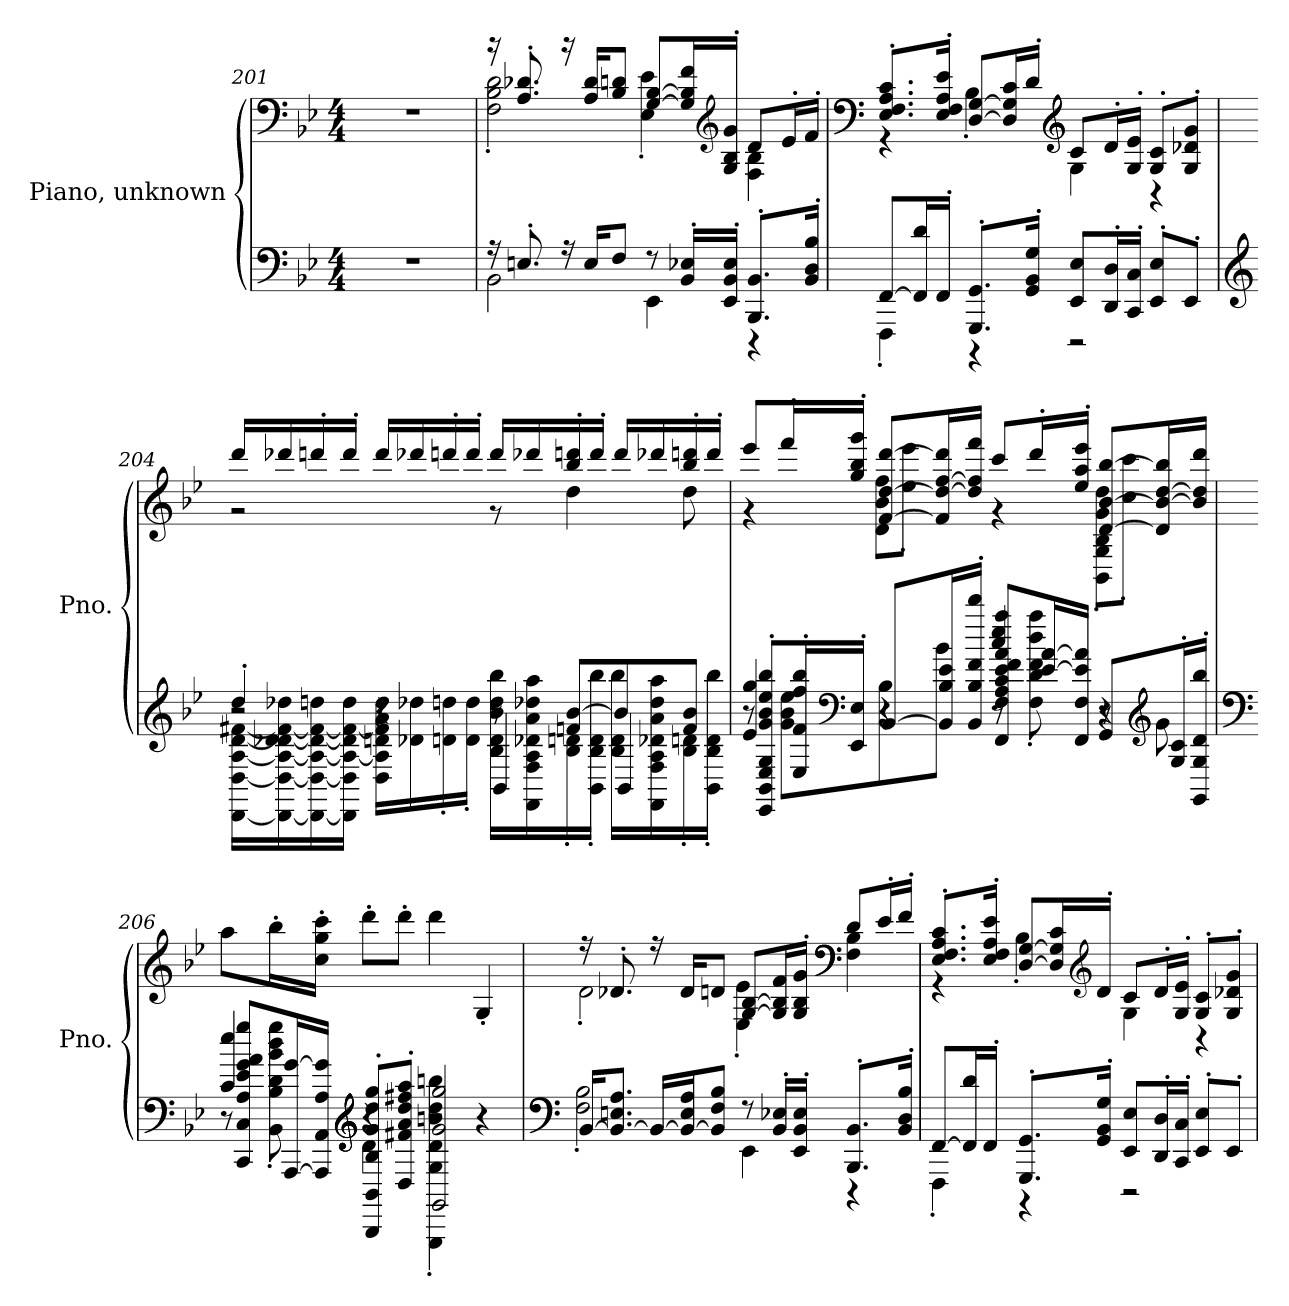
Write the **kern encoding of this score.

**kern	**kern
*part1	*part1
*staff2	*staff1
*I"Piano, unknown	*
*I'Pno.	*
*clefF4	*clefF4
*k[b-e-]	*k[b-e-]
*M4/4	*M4/4
=201	=201
1r	1r
!!LO:LB:g=z
=202	=202
*^	*^
16r	2BB-\	16r	2F\' 2B-\' 2d\'
8.En'/	.	8.A/' 8.d-X/'	.
16r	.	16r	.
16E/KL	.	16A/ 16d-/KL	.
8F/J	.	8B-/ 8dn/J	.
8r	4EE-\	[8G/ [8B-/L	4E-\' 4e-\'
16BB-/' 16E-X/'LL	.	16G/] 16B-/] 16f/L	.
*	*	*clefG2	*
16EE-/' 16BB-/' 16E-/'JJ	.	16G/' 16B-/' 16g/'JJ	.
8.BBB-/' 8.BB-/'L	4r	8d/L	4F\ 4B-\
.	.	16e-'/L	.
16BB-/' 16D/' 16B-/'Jk	.	16f'/JJ	.
=203	=203	=203	=203
*	*	*clefF4	*
[8FF/L	4FFF'\	8.E-/' 8.F/' 8.A/' 8.c/'L	4r
16FF/] 16d/L	.	.	.
16FF'/JJ	.	16E-/' 16F/' 16A/' 16e-/'Jk	.
8.GGG/' 8.GG/'L	4r	[8D/ [8G/L	4B-'\
.	.	16D/] 16G/] 16c/L	.
16GG/' 16BB-/' 16G/'Jk	.	16d'/JJ	.
*	*	*clefG2	*
8EE-/ 8E-/L	2r	8c/L	4G\
16DD/' 16D/'L	.	16d'/L	.
16CC/' 16C/'JJ	.	16G/' 16e-/'JJ	.
8EE-/' 8E-/'L	.	8G/' 8c/'L	4r
8EE-'/J	.	8G/' 8d-X/' 8g/'J	.
*v	*v	*	*
!!LO:LB:g=z	!!
=204	=204	=204
*clefG2	*	*
*^	*	*
*	*^	*	*
2r	[16DD\ [16D\ [16A\ [16d\ [16f#X\LL	4dd'/	16ddd/LL	2r
.	16DD\_ 16D\_ 16A\_ 16d-X\ 16d\_ 16f#\_ 16dd-X\	.	16ddd-X/	.
.	16DD\_ 16D\_ 16A\_ 16d\_ 16f#\_ 16ddn\	.	16dddn'/	.
.	16DD\] 16D\] 16A\_ 16d\] 16f#\_ 16dd\JJ	.	16ddd'/JJ	.
.	16D\ 16A\] 16dn\ 16f#\] 16a\ 16dd\LL	4r	16ddd/LL	.
.	16d-X\ 16dd-X\	.	16ddd-X/	.
.	16dn\' 16ddn\'	.	16dddn'/	.
.	16d\' 16dd\'JJ	.	16ddd'/JJ	.
8r	16B-\ 16d\ 16b-\ 16dd\ 16bb-\LL	4BB-/	16ddd/LL	8r
.	16FF\ 16F\ 16A\ 16d-X\ 16a\ 16dd-X\ 16aa\	.	16ddd-X/	.
8fn/ [8b-/L	16B-\' 16dn\'	.	16bb-/' 16dddn/'	4dd\
.	16BB-\' 16B-\' 16d\' 16bb-\'JJ	.	16ddd'/JJ	.
8b-/]	16B-\ 16d\ 16bb-\LL	4BB-/	16ddd/LL	.
.	16FF\ 16F\ 16A\ 16d-X\ 16a\ 16dd-\ 16aa\	.	16ddd-X/	.
8f/ 8b-/J	16B-\' 16dn\'	.	16bb-/' 16dddn/'	8dd\
.	16BB-\' 16B-\' 16d\' 16bb-\'JJ	.	16ddd'/JJ	.
!!LO:LB:g=z	!!
=205	=205	=205	=205	=205
4e-/ 4gg/	8r	8EE-/' 8BB-/' 8E-/' 8G/' 8g/' 8b-/' 8ee-/' 8bb-/'L	8eee-/L	4r
.	8g\ 8b-\ 8ee-\L	16E-/' 16f/' 16ff/' 16bb-/'L	16fff'/L	.
*clefF4	*	*	*	*
.	.	16EE-/' 16E-/'JJ	16gg/' 16bb-/' 16ggg/'JJ	.
4r	8B-\	[8BB-/L	[8f/ [8dd/ [8ddd/L	8d\ 8b-\ 8ff\L
.	8b-\J	16BB-/] 16B-/ 16e-/L	16f/] 16dd/_ [16ff/ 16ddd/]L	8ee-\' 8eee-\'J
.	.	16BB-/' 16B-/' 16f/' 16ddd/'JJ	16dd/] 16ff/] 16fff/JJ	.
4cc/ 4ee-/	8r	8FF/ 8F/ 8A/ 8c/ 8e-/ 8f/ 8a/ 8aa/L	8ccc/L	4r
.	8F\' 8d\' 8f\' 8dd\' 8aa\'	[16e-/ [16a/L	16ddd'/L	.
.	.	16FF/ 16F/ 16e-/] 16a/]JJ	16ee-/' 16aa/' 16eee-/'JJ	.
4r	8r	8GG/L	[8d/ [8b-/ [8bb-/L	8BB-\' 8G\' 8B-\' 8g\' 8dd\'L
*clefG2	*	*	*	*
.	8g\	16G/' 16c/'L	16d/] 16b-/_ [16dd/ 16bb-/]L	8cc\' 8ccc\'J
.	.	16GG/' 16G/' 16d/' 16bb-/'JJ	16b-/] 16dd/] 16ddd/JJ	.
*	*	*	*v	*v
=206	=206	=206	=206
*clefF4	*	*	*
4c/ 4ee-/	8r	8CC/ 8C/ 8A/ 8e-/ 8g/ 8a/ 8gg/L	8aa\L
.	8BB-\' 8B-\' 8d\' 8b-\' 8dd\' 8gg\'	[16AAA/ [16g/L	16bb-'\L
.	.	16AAA/] 16AA/ 16A/ 16g/]JJ	16cc\' 16gg\' 16ccc\'JJ
*clefG2	*	*	*
4r	4d\	8BBB-/' 8BB-/' 8B-/' 8g/' 8dd/' 8gg/'L	8ddd'\L
.	.	8D/' 8f#X/' 8a/' 8dd/' 8ff#X/' 8aa/'J	8ddd'\J
2r	4GGG\' 4G\' 4d\' 4bn\' 4dd\' 4bbn\'	2GG/ 2g/ 2gg/	4ddd\
.	4r	.	4G'/
*v	*v	*v	*
!!LO:LB:g=z
=207	=207
*clefF4	*
*^	*^
[16BB-/KL	2F\' 2B-\'	16r	2d'\
8.BB-/_ 8.En/ 8.A/J	.	8.d-X'/	.
16BB-/LL_	.	16r	.
16BB-/_ 16E/ 16A/J	.	16d-/KL	.
8BB-/] 8F/ 8B-/J	.	8dn/J	.
8r	4EE-\	[8G/ [8B-/L	4E-\' 4e-\'
16BB-/' 16E-X/'LL	.	16G/] 16B-/] 16f/L	.
16EE-/' 16BB-/' 16E-/'JJ	.	16G/' 16B-/' 16g/'JJ	.
*	*	*clefF4	*
8.BBB-/' 8.BB-/'L	4r	8d/L	4F\ 4B-\
.	.	16e-'/L	.
16BB-/' 16D/' 16B-/'Jk	.	16f'/JJ	.
=208	=208	=208	=208
[8FF/L	4FFF'\	8.E-/' 8.F/' 8.A/' 8.c/'L	4r
16FF/] 16d/L	.	.	.
16FF'/JJ	.	16E-/' 16F/' 16A/' 16e-/'Jk	.
8.GGG/' 8.GG/'L	4r	[8D/ [8G/L	4B-'\
.	.	16D/] 16G/] 16c/L	.
*	*	*clefG2	*
16GG/' 16BB-/' 16G/'Jk	.	16d'/JJ	.
8EE-/ 8E-/L	2r	8c/L	4G\
16DD/' 16D/'L	.	16d'/L	.
16CC/' 16C/'JJ	.	16G/' 16e-/'JJ	.
8EE-/' 8E-/'L	.	8G/' 8c/'L	4r
8EE-'/J	.	8G/' 8d-X/' 8g/'J	.
*v	*v	*	*
*	*v	*v
=	=
*-	*-
